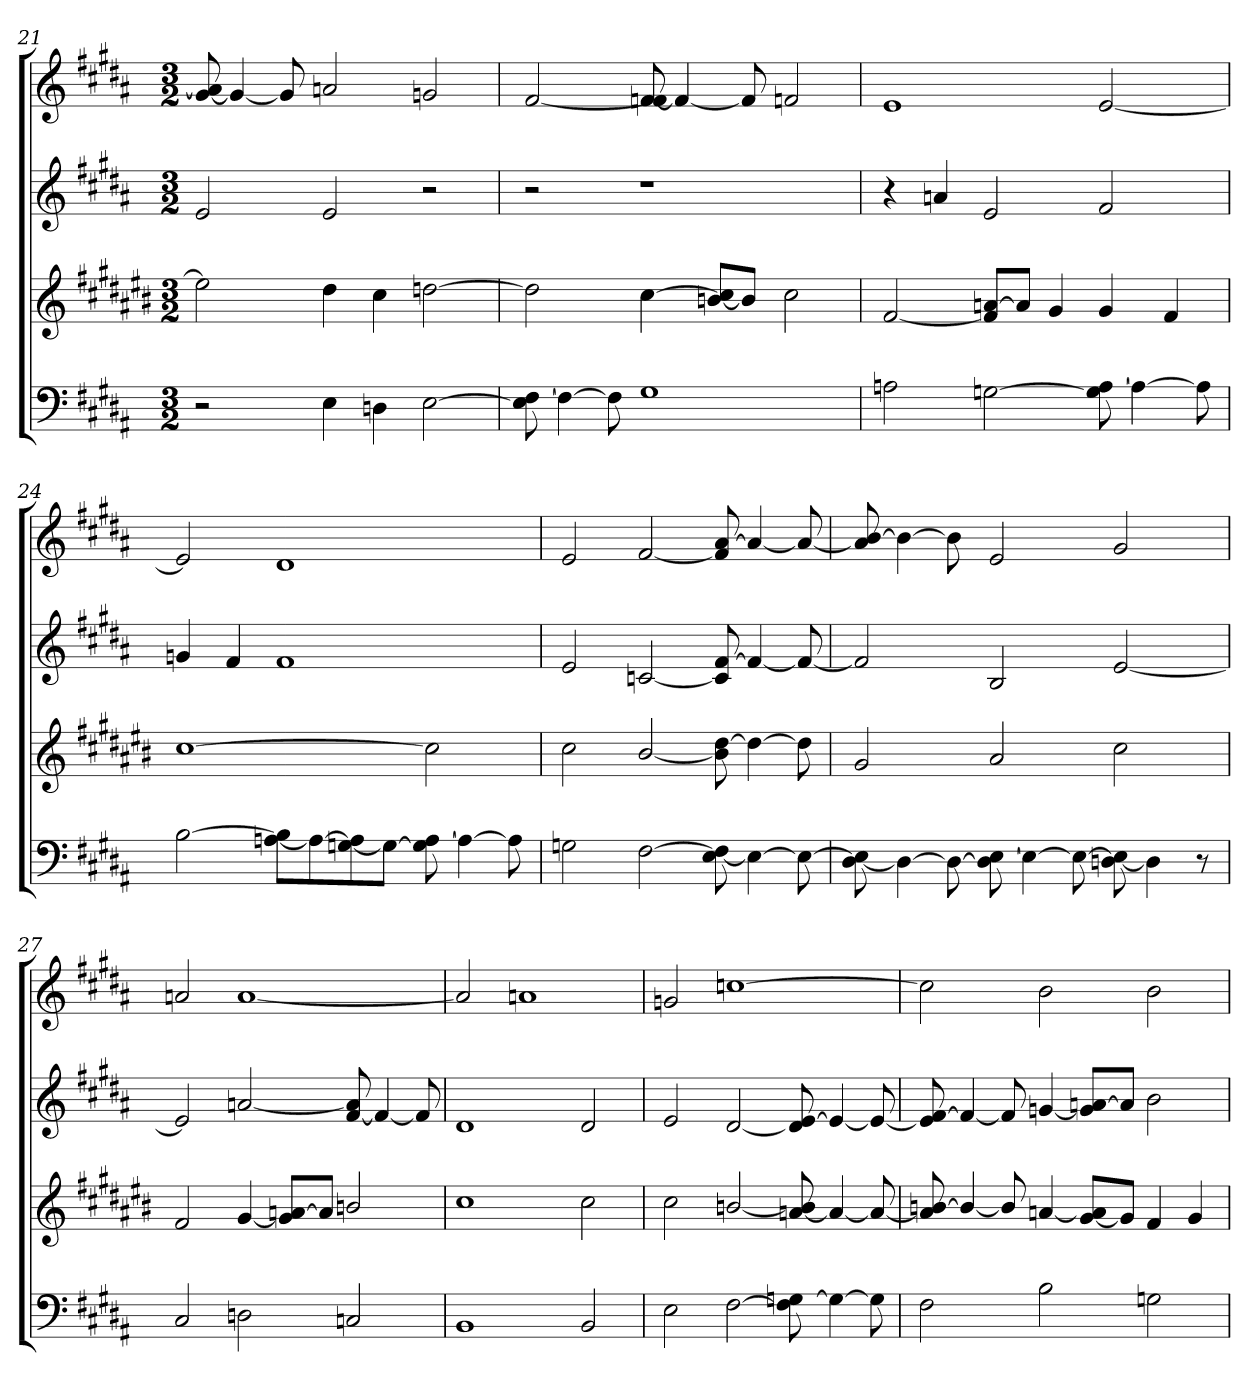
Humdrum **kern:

**kern	**kern	**kern	**kern
*part4	*part3	*part2	*part1
*staff4	*staff3	*staff2	*staff1
*clefF4	*clefG2	*clefG2	*clefG2
*	*ITrd1c2	*	*
*k[f#c#g#d#a#]	*k[f#c#g#d#a#]	*k[f#c#g#d#a#]	*k[f#c#g#d#a#]
*B:	*B:	*B:	*B:
*M3/2	*M3/2	*M3/2	*M3/2
=21	=21	=21	=21
2r	2dd\]	2e/	[8g#/ 8a/]
.	.	.	4g#/_
.	.	.	8g#/]
4E\	4cc#\	2e/	2an/
4Dn\	4b\	.	.
[2E\	[2ccn\	2r	2gn/
=22	=22	=22	=22
8E\] [8F#\	2cc\]	2r	[2f#/
4F#\_	.	.	.
8F#\]	.	.	.
1G#	[4b\	1r	[8fn/ 8f#/]
.	.	.	4f/_
.	[8an/ 8b/]L	.	.
.	8a/J]	.	8f/]
.	2b\	.	2fn/
=23	=23	=23	=23
2An\	[2e/	4r	1e
.	.	4an/	.
[2Gn\	8e/] [8gn/L	2e/	.
.	8g/J]	.	.
.	4f#/	.	.
8G\] [8A\	4f#/	2f#/	[2e/
4A\_	.	.	.
.	4e/	.	.
8A\]	.	.	.
!!LO:PB:g=z
=24	=24	=24	=24
[2B\	[1b	4gn/	2e/]
.	.	4f#/	.
[8An\ 8B\]L	.	1f#	1d#
8A\_	.	.	.
[8Gn\ 8A\]	.	.	.
8G\J_	.	.	.
8G\] [8A\	2b\]	.	.
4A\_	.	.	.
8A\]	.	.	.
=25	=25	=25	=25
2Gn\	2b\	2e/	2e/
[2F#\	[2a#/	[2cn/	[2f#/
[8E\ 8F#\]	8a#\] [8cc#\	8c/] [8f#/	8f#/] [8a#/
4E\_	4cc#\_	4f#/_	4a#/_
8E\_	8cc#\]	8f#/_	8a#/_
=26	=26	=26	=26
[8D#\ 8E\]	2f#/	2f#/]	8a#/] [8b/
4D#\_	.	.	4b\_
8D#\_	.	.	8b\]
8D#\] [8E\	2g#/	2B/	2e/
4E\_	.	.	.
8E\_	.	.	.
[8Dn\ 8E\]	2b\	[2e/	2g#/
4D\]	.	.	.
8r	.	.	.
=27	=27	=27	=27
2C#/	2e/	2e/]	2an/
2Dn\	[4f#/	[2an/	[1a
.	8f#/] [8gn/L	.	.
.	8g/J]	.	.
2Cn/	2an/	[8f#/ 8a/]	.
.	.	4f#/_	.
.	.	8f#/]	.
!!LO:LB:g=z
=28	=28	=28	=28
1BB	1b	1d#	2a/]
.	.	.	1an
2BB/	2b\	2d#/	.
=29	=29	=29	=29
2E\	2b\	2e/	2gn/
[2F#\	[2an/	[2d#/	[1ccn
8F#\] [8Gn\	[8gn/ 8a/]	8d#/] [8e/	.
4G\_	4g/_	4e/_	.
8G\]	8g/_	8e/_	.
=30	=30	=30	=30
2F#\	8g/] [8an/	8e/] [8f#/	2cc\]
.	4a/_	4f#/_	.
.	8a/]	8f#/]	.
2B\	[4gn/	[4gn/	2b\
.	[8f#/ 8g/]L	8g/] [8an/L	.
.	8f#/J]	8a/J]	.
2Gn\	4e/	2b\	2b\
.	4f#/	.	.
=	=	=	=
*-	*-	*-	*-
